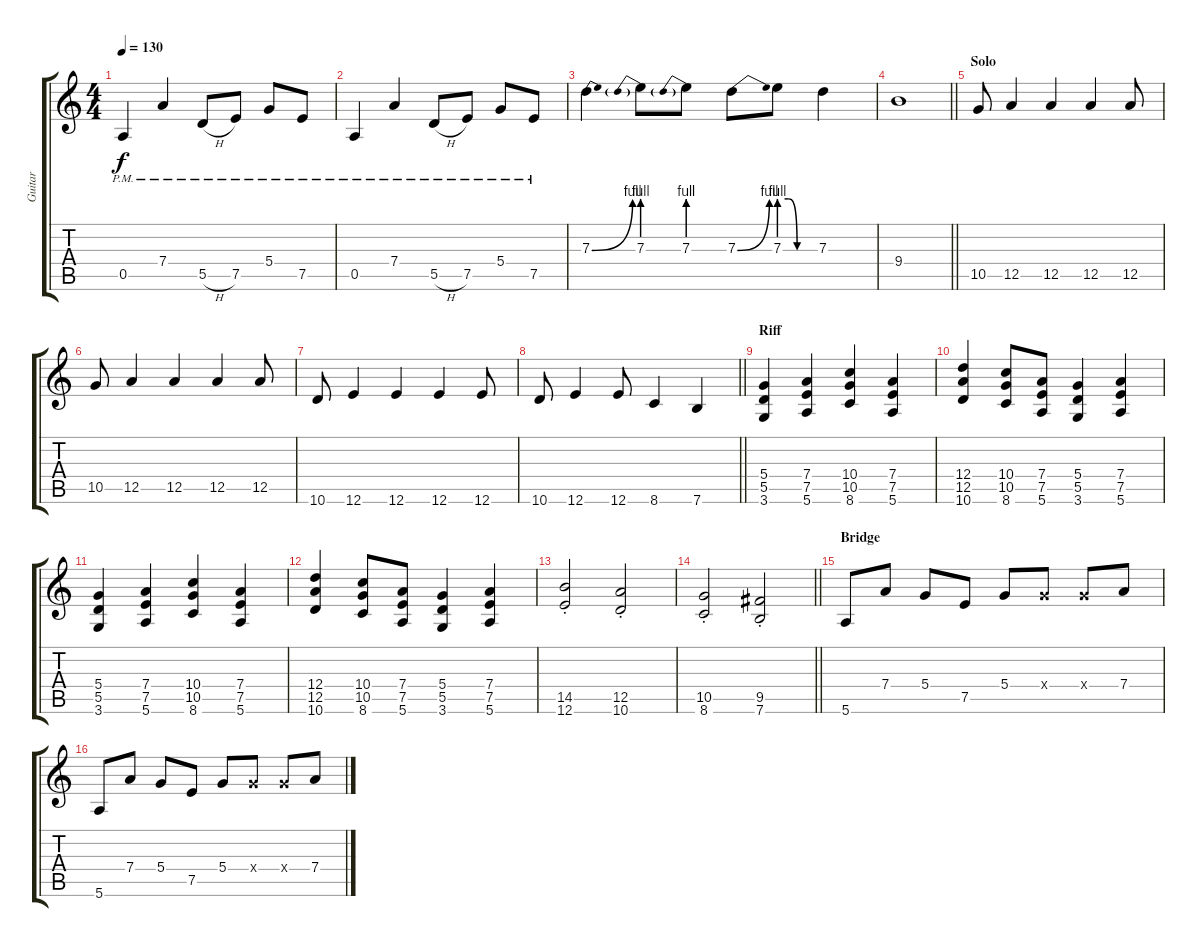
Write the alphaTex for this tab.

\track ("Guitar" "Guitar") {instrument distortionguitar}
\staff {score tabs}
\tuning (E4 B3 G3 D3 A2 E2) {hide}
\ts (4 4)
\tempo 130
\clef g2
\ks c
0.5{pm}.4{dy f} 7.4{pm}.4 5.5{h pm}.8 7.5{pm}.8 5.4{pm}.8 7.5{pm}.8 |
0.5{pm}.4 7.4{pm}.4 5.5{h pm}.8 7.5{pm}.8 5.4{pm}.8 7.5{pm}.8 |
7.3{be (bend 0 0 60 4)}.4 7.3{be (prebend 0 4 60 4)}.8 7.3{be (prebend 0 4 60 4)}.8 7.3{be (bend 0 0 60 4)}.8 7.3{be (custom 0 4 15 4 30 0 60 0)}.8 7.3.4 |
\barLineRight lightlight
9.4.1 |
\section ("" "Solo")
10.5.8 12.5.4 12.5.4 12.5.4 12.5.8 |
10.5.8 12.5.4 12.5.4 12.5.4 12.5.8 |
10.6.8 12.6.4 12.6.4 12.6.4 12.6.8 |
\barLineRight lightlight
10.6.8 12.6.4 12.6.8 8.6.4 7.6.4 |
\section ("" "Riff")
(5.4 5.5 3.6).4 (7.4 7.5 5.6).4 (10.4 10.5 8.6).4 (7.4 7.5 5.6).4 |
(12.4 12.5 10.6).4 (10.4 10.5 8.6).8 (7.4 7.5 5.6).8 (5.4 5.5 3.6).4 (7.4 7.5 5.6).4 |
(5.4 5.5 3.6).4 (7.4 7.5 5.6).4 (10.4 10.5 8.6).4 (7.4 7.5 5.6).4 |
(12.4 12.5 10.6).4 (10.4 10.5 8.6).8 (7.4 7.5 5.6).8 (5.4 5.5 3.6).4 (7.4 7.5 5.6).4 |
(14.5{st} 12.6{st}).2 (12.5{st} 10.6{st}).2 |
\barLineRight lightlight
(10.5{st} 8.6{st}).2 (9.5{st} 7.6{st}).2 |
\section ("" "Bridge")
5.6.8 7.4.8 5.4.8 7.5.8 5.4.8 5.4{x}.8 5.4{x}.8 7.4.8 |
5.6.8 7.4.8 5.4.8 7.5.8 5.4.8 5.4{x}.8 5.4{x}.8 7.4.8
